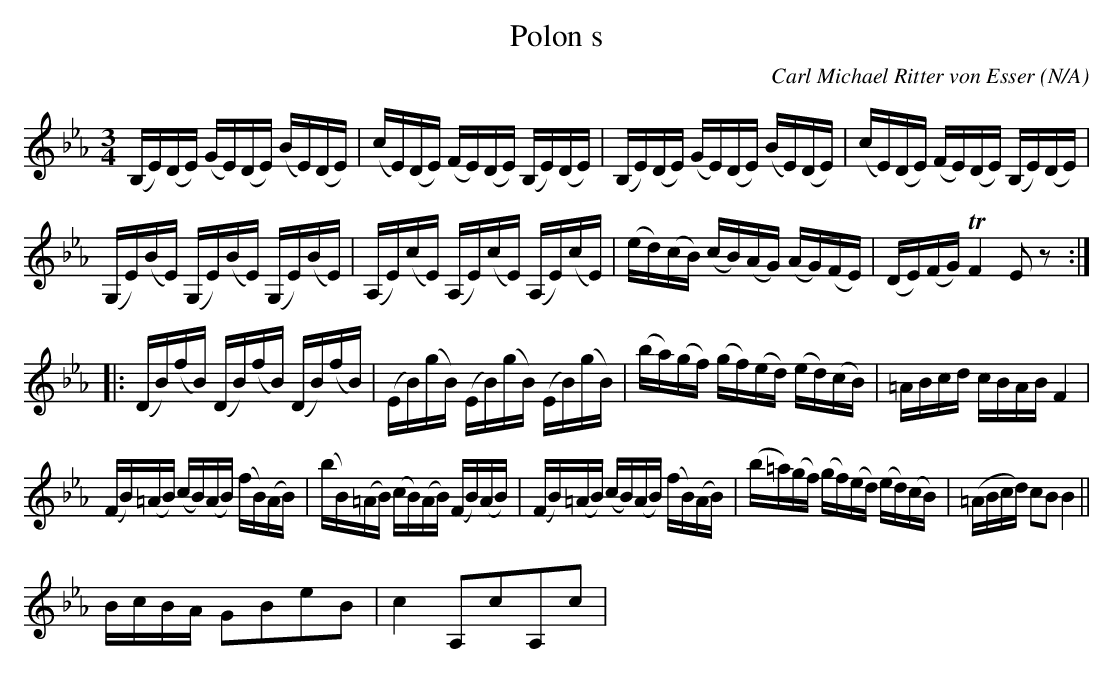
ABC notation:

X:1
T:Polon s
C:Carl Michael Ritter von Esser
O:N/A
M:3/4
L:1/16
K:Eb
 (B,E)(DE) (GE)(DE) (BE)(DE) |(cE)(DE) (FE)(DE) (B,E)(DE) | (B,E)(DE) (GE)(DE) (BE)(DE) |(cE)(DE) (FE)(DE) (B,E)(DE)|
(G,E)(BE) (G,E)(BE) (G,E)(BE)| (A,E)(cE) (A,E)(cE) (A,E)(cE)| (ed)(cB) (cB)(AG) (AG)(FE)| (DE)(FG)TF4 E2z2  :|
|:(DB)(fB) (DB)(fB) (DB)(fB)| (EB)(gB) (EB)(gB) (EB)(gB)|(ba)(gf) (gf)(ed) (ed)(cB)| =ABcd cBAB F4|
(FB)(=AB) (cB)(AB) (fB)(AB)| (bB)(=AB) (cB)(AB) (FB)(AB)| (FB)(=AB) (cB)(AB) (fB)(AB)| (b=a)(gf) (gf)(ed) (ed)(cB)| (=ABcd) c2B2B4||
BcBA G2B2e2B2| c4 A,2c2A,2c2|
